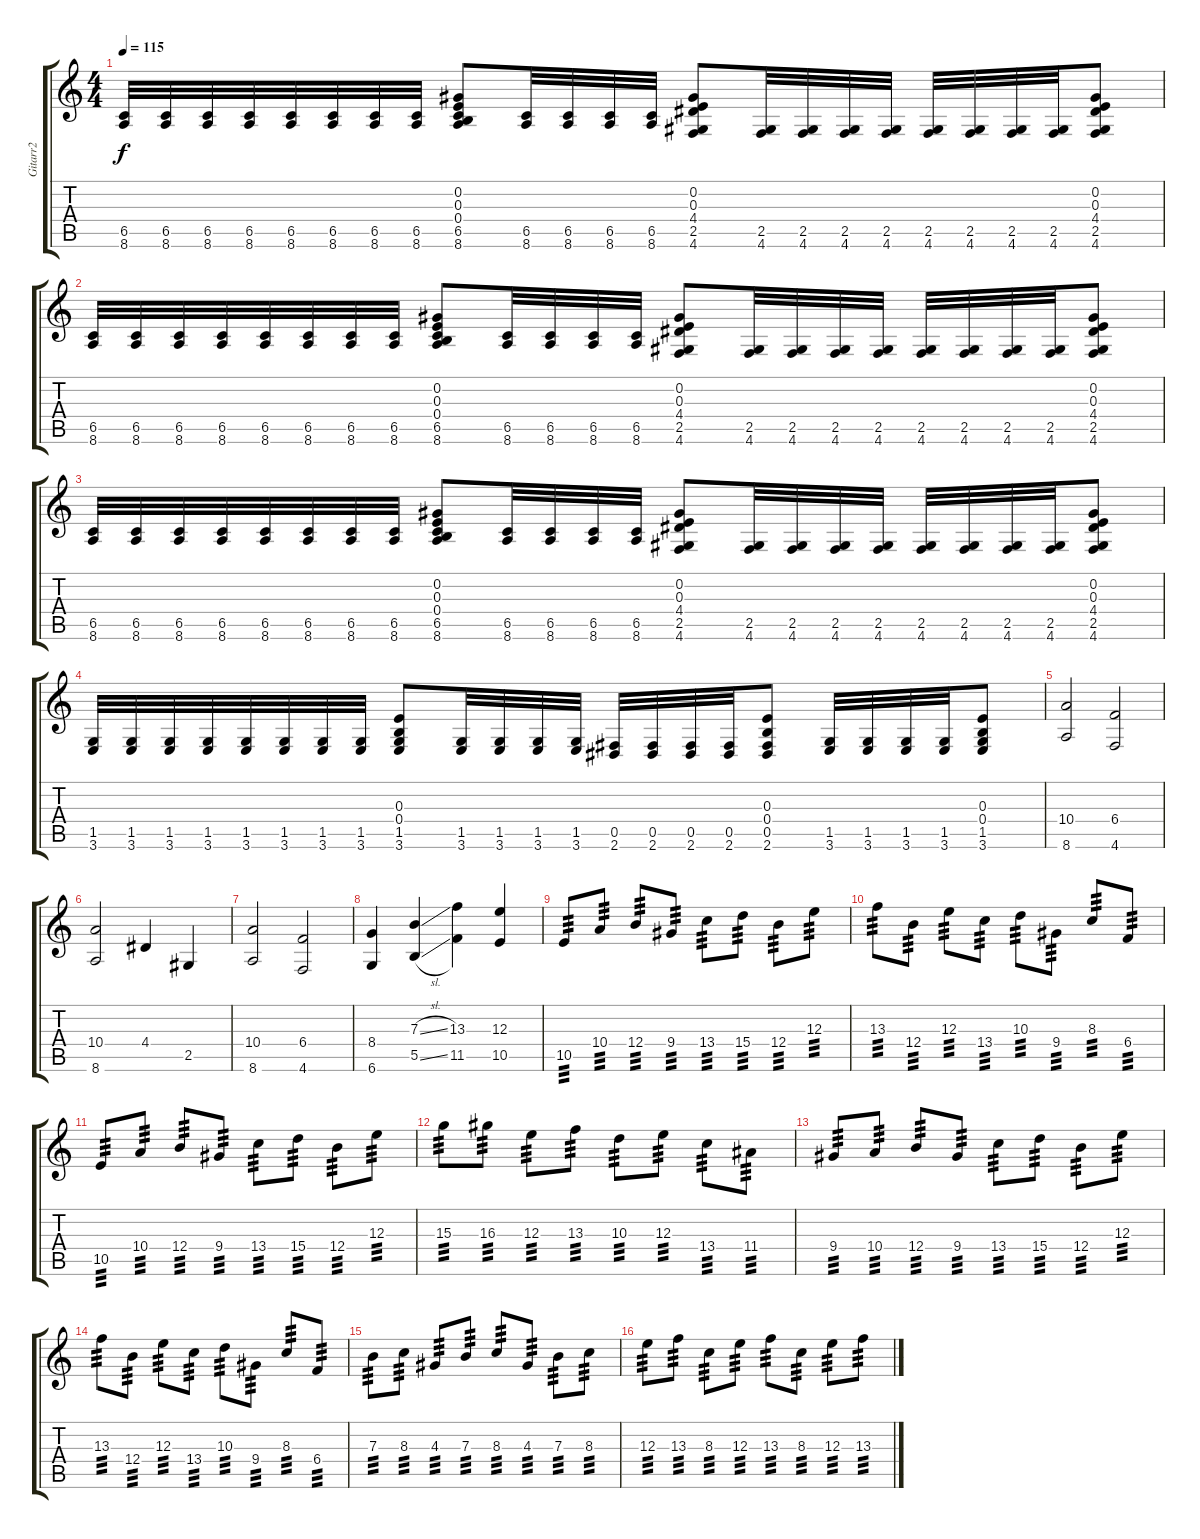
\track ("Gitarr2" "Gitarr2") {instrument overdrivenguitar}
\staff {score tabs}
\tuning (Db4 Ab3 E3 B2 Gb2 Db2) {hide}
\ts (4 4)
\tempo 115
\clef g2
\ks c
(6.5 8.6).32{dy f} (6.5 8.6).32 (6.5 8.6).32 (6.5 8.6).32 (6.5 8.6).32 (6.5 8.6).32 (6.5 8.6).32 (6.5 8.6).32 (0.2 0.3 0.4 6.5 8.6).8 (6.5 8.6).32 (6.5 8.6).32 (6.5 8.6).32 (6.5 8.6).32 (0.2 0.3 4.4 2.5 4.6).8 (2.5 4.6).32 (2.5 4.6).32 (2.5 4.6).32 (2.5 4.6).32 (2.5 4.6).32 (2.5 4.6).32 (2.5 4.6).32 (2.5 4.6).32 (0.2 0.3 4.4 2.5 4.6).8 |
(6.5 8.6).32 (6.5 8.6).32 (6.5 8.6).32 (6.5 8.6).32 (6.5 8.6).32 (6.5 8.6).32 (6.5 8.6).32 (6.5 8.6).32 (0.2 0.3 0.4 6.5 8.6).8 (6.5 8.6).32 (6.5 8.6).32 (6.5 8.6).32 (6.5 8.6).32 (0.2 0.3 4.4 2.5 4.6).8 (2.5 4.6).32 (2.5 4.6).32 (2.5 4.6).32 (2.5 4.6).32 (2.5 4.6).32 (2.5 4.6).32 (2.5 4.6).32 (2.5 4.6).32 (0.2 0.3 4.4 2.5 4.6).8 |
(6.5 8.6).32 (6.5 8.6).32 (6.5 8.6).32 (6.5 8.6).32 (6.5 8.6).32 (6.5 8.6).32 (6.5 8.6).32 (6.5 8.6).32 (0.2 0.3 0.4 6.5 8.6).8 (6.5 8.6).32 (6.5 8.6).32 (6.5 8.6).32 (6.5 8.6).32 (0.2 0.3 4.4 2.5 4.6).8 (2.5 4.6).32 (2.5 4.6).32 (2.5 4.6).32 (2.5 4.6).32 (2.5 4.6).32 (2.5 4.6).32 (2.5 4.6).32 (2.5 4.6).32 (0.2 0.3 4.4 2.5 4.6).8 |
(1.5 3.6).32 (1.5 3.6).32 (1.5 3.6).32 (1.5 3.6).32 (1.5 3.6).32 (1.5 3.6).32 (1.5 3.6).32 (1.5 3.6).32 (0.3 0.4 1.5 3.6).8 (1.5 3.6).32 (1.5 3.6).32 (1.5 3.6).32 (1.5 3.6).32 (0.5 2.6).32 (0.5 2.6).32 (0.5 2.6).32 (0.5 2.6).32 (0.3 0.4 0.5 2.6).8 (1.5 3.6).32 (1.5 3.6).32 (1.5 3.6).32 (1.5 3.6).32 (0.3 0.4 1.5 3.6).8 |
(10.4 8.6).2 (6.4 4.6).2 |
(10.4 8.6).2 4.4.4 2.5.4 |
(10.4 8.6).2 (6.4 4.6).2 |
(8.4 6.6).4 (7.3{sl} 5.5{sl}).4 (13.3 11.5).4 (12.3 10.5).4 |
10.5.8{tp 3} 10.4.8{tp 3} 12.4.8{tp 3} 9.4.8{tp 3} 13.4.8{tp 3} 15.4.8{tp 3} 12.4.8{tp 3} 12.3.8{tp 3} |
13.3.8{tp 3} 12.4.8{tp 3} 12.3.8{tp 3} 13.4.8{tp 3} 10.3.8{tp 3} 9.4.8{tp 3} 8.3.8{tp 3} 6.4.8{tp 3} |
10.5.8{tp 3} 10.4.8{tp 3} 12.4.8{tp 3} 9.4.8{tp 3} 13.4.8{tp 3} 15.4.8{tp 3} 12.4.8{tp 3} 12.3.8{tp 3} |
15.3.8{tp 3} 16.3.8{tp 3} 12.3.8{tp 3} 13.3.8{tp 3} 10.3.8{tp 3} 12.3.8{tp 3} 13.4.8{tp 3} 11.4.8{tp 3} |
9.4.8{tp 3} 10.4.8{tp 3} 12.4.8{tp 3} 9.4.8{tp 3} 13.4.8{tp 3} 15.4.8{tp 3} 12.4.8{tp 3} 12.3.8{tp 3} |
13.3.8{tp 3} 12.4.8{tp 3} 12.3.8{tp 3} 13.4.8{tp 3} 10.3.8{tp 3} 9.4.8{tp 3} 8.3.8{tp 3} 6.4.8{tp 3} |
7.3.8{tp 3} 8.3.8{tp 3} 4.3.8{tp 3} 7.3.8{tp 3} 8.3.8{tp 3} 4.3.8{tp 3} 7.3.8{tp 3} 8.3.8{tp 3} |
12.3.8{tp 3} 13.3.8{tp 3} 8.3.8{tp 3} 12.3.8{tp 3} 13.3.8{tp 3} 8.3.8{tp 3} 12.3.8{tp 3} 13.3.8{tp 3}
